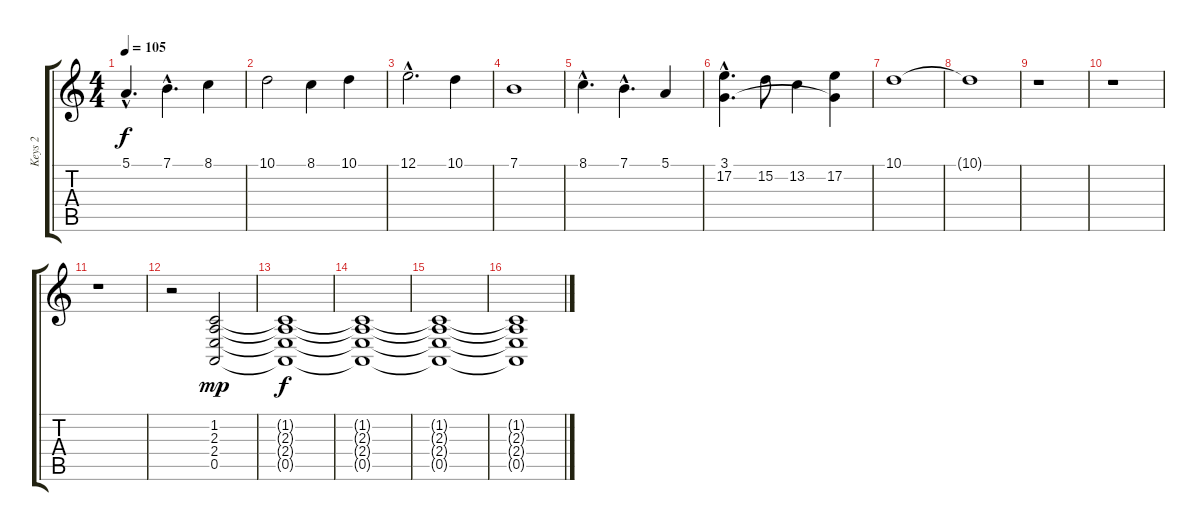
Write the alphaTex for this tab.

\track ("Keys 2" "Keys 2") {instrument stringensemble2}
\staff {score tabs}
\tuning (E4 B3 G3 D3 A2 E2) {hide}
\ts (4 4)
\tempo 105
\clef g2
\ks c
5.1{hac}.4{d dy f} 7.1{hac}.4{d} 8.1.4 |
10.1.2 8.1.4 10.1.4 |
12.1{hac}.2{d} 10.1.4 |
7.1.1 |
8.1{hac}.4{d} 7.1{hac}.4{d} 5.1.4 |
(3.1{hac} 17.2{hac}).4{d} 15.2.8 13.2.4 (3.1{t} 17.2).4 |
10.1.1 |
10.1{t}.1 |
r.1 |
r.1 |
r.1 |
r.2 (1.2 2.3 2.4 0.5).2{dy mp} |
(1.2{t} 2.3{t} 2.4{t} 0.5{t}).1{dy f} |
(1.2{t} 2.3{t} 2.4{t} 0.5{t}).1 |
(1.2{t} 2.3{t} 2.4{t} 0.5{t}).1 |
(1.2{t} 2.3{t} 2.4{t} 0.5{t}).1
